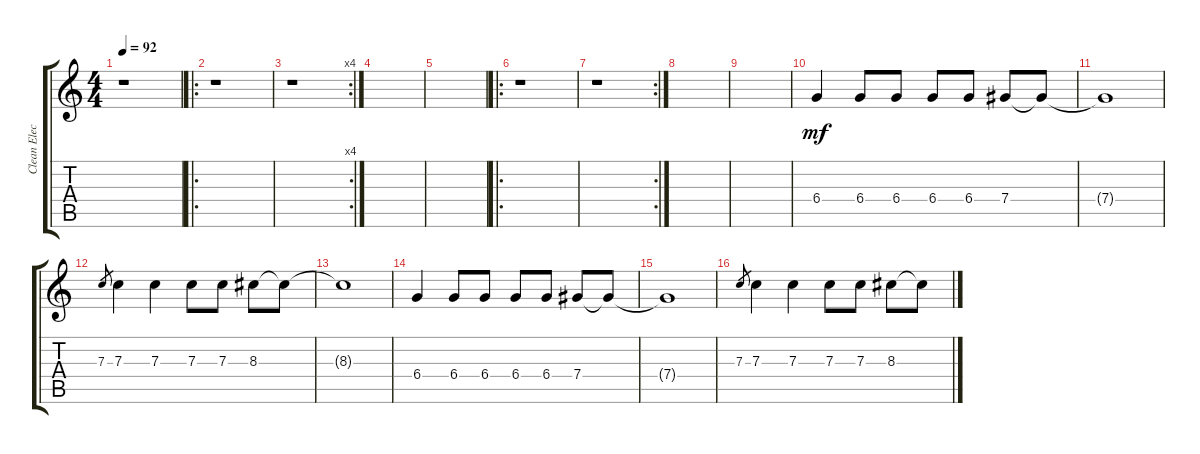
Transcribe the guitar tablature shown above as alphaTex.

\track ("Clean Electric" "Clean Elec") {instrument electricguitarclean}
\staff {score tabs}
\tuning (Db4 Ab3 F3 Db3 Ab2 Db2) {hide}
\ts (4 4)
\tempo 92
\clef g2
\ks c
r.1{dy mf instrument electricguitarclean} |
\ro
r.1 |
\rc 4
r.1 |
|
|
\ro
r.1 |
\rc 2
r.1 |
|
|
6.4.4 6.4.8 6.4.8 6.4.8 6.4.8 7.4.8 7.4{t}.8 |
7.4{t}.1 |
7.3.8{gr} 7.3.4 7.3.4 7.3.8 7.3.8 8.3.8 8.3{t}.8 |
8.3{t}.1 |
6.4.4 6.4.8 6.4.8 6.4.8 6.4.8 7.4.8 7.4{t}.8 |
7.4{t}.1 |
7.3.8{gr} 7.3.4 7.3.4 7.3.8 7.3.8 8.3.8 8.3{t}.8
